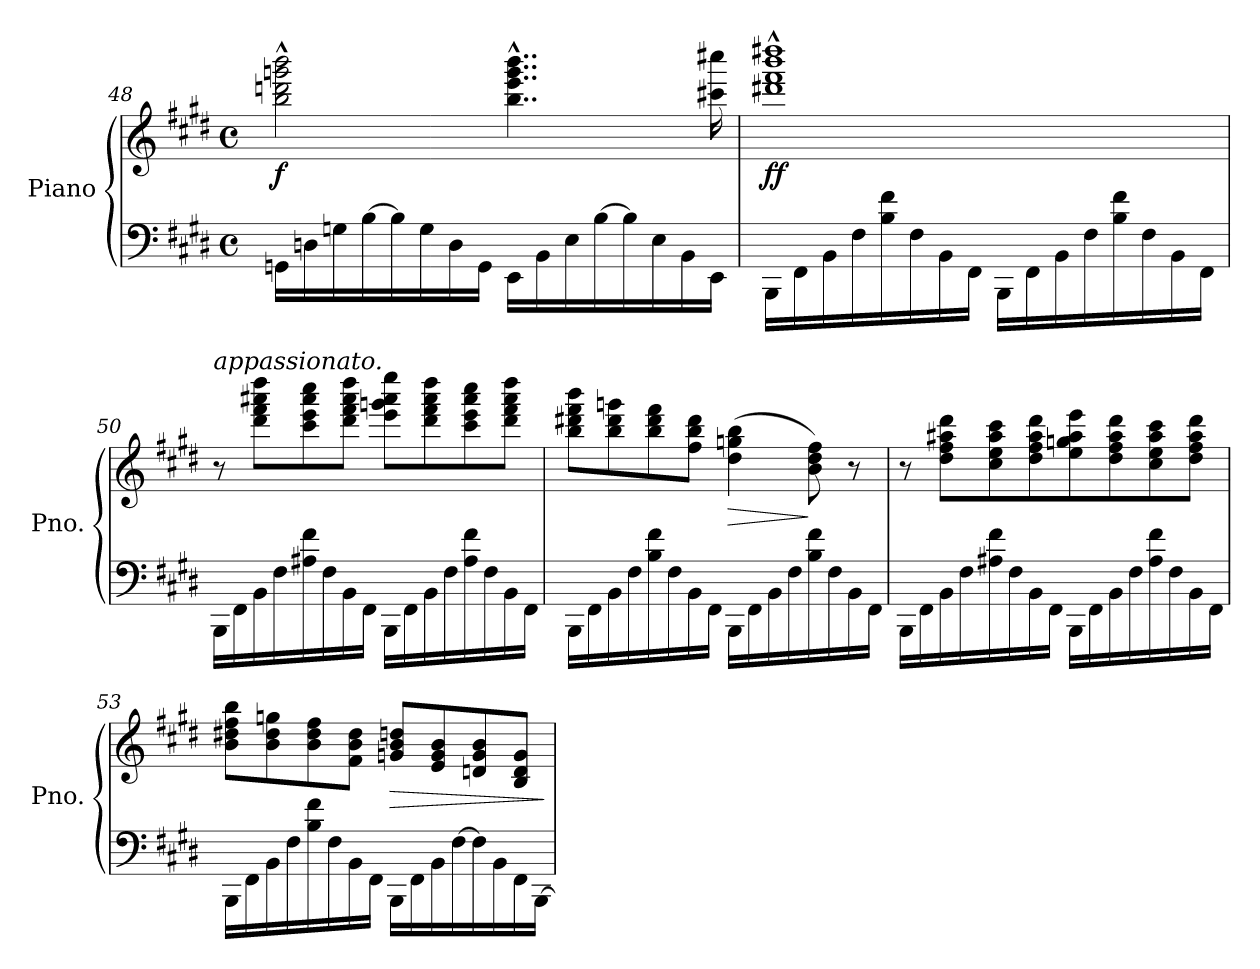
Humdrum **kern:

**kern	**kern	**dynam
*part1	*part1	*part1
*staff2	*staff1	*staff1/2
*I"Piano	*	*
*I'Pno.	*	*
*clefF4	*clefG2	*
*k[f#c#g#d#]	*k[f#c#g#d#]	*
*M4/4	*M4/4	*
*met(c)	*met(c)	*
=48	=48	=48
!	!	!LO:DY:b
16GGn\LL	2bb\^^ 2dddn\^^ 2gggn\^^ 2bbb\^^	f
16Dn\	.	.
16Gn\	.	.
[16B\	.	.
16B\]	.	.
16G\	.	.
16D\	.	.
16GG\JJ	.	.
16EE\LL	4..bb\^^ 4..eee\^^ 4..ggg\^^ 4..bbb\^^	.
16BB\	.	.
16E\	.	.
[16B\	.	.
16B\]	.	.
16E\	.	.
16BB\	.	.
16EE\JJ	16ccc#X\ 16cccc#X\	.
=49	=49	=49
!	!	!LO:DY:b
16BBB\LL	1ddd#X^^ 1fff#^^ 1bbb^^ 1dddd#X^^	ff
16FF#\	.	.
16BB\	.	.
16F#\	.	.
16B\ 16f#\	.	.
16F#\	.	.
16BB\	.	.
16FF#\JJ	.	.
16BBB\LL	.	.
16FF#\	.	.
16BB\	.	.
16F#\	.	.
16B\ 16f#\	.	.
16F#\	.	.
16BB\	.	.
16FF#\JJ	.	.
!!LO:LB:g=z
=50	=50	=50
!	!LO:TX:a:i:t=appassionato.	!
16BBB\LL	8r	.
16FF#\	.	.
16BB\	8ddd#\ 8fff#\ 8aaa#X\ 8dddd#\L	.
16F#\	.	.
16A#X\ 16f#\	8ccc#\ 8eee\ 8aaa#\ 8cccc#\	.
16F#\	.	.
16BB\	8ddd#\ 8fff#\ 8aaa#\ 8dddd#\J	.
16FF#\JJ	.	.
16BBB\LL	8eee\ 8gggn\ 8aaa#\ 8eeee\L	.
16FF#\	.	.
16BB\	8ddd#\ 8fff#\ 8aaa#\ 8dddd#\	.
16F#\	.	.
16A#\ 16f#\	8ccc#\ 8eee\ 8aaa#\ 8cccc#\	.
16F#\	.	.
16BB\	8ddd#\ 8fff#\ 8aaa#\ 8dddd#\J	.
16FF#\JJ	.	.
=51	=51	=51
16BBB\LL	8bb\ 8ddd#X\ 8fff#\ 8bbb\L	.
16FF#\	.	.
16BB\	8bb\ 8ddd#\ 8gggn\	.
16F#\	.	.
16B\ 16f#\	8bb\ 8ddd#\ 8fff#\	.
16F#\	.	.
16BB\	8ff#\ 8bb\ 8ddd#\J	.
16FF#\JJ	.	.
!	!	!LO:HP:b
16BBB\LL	(4dd#\ 4ggn\ 4bb\	>
16FF#\	.	.
16BB\	.	.
16F#\	.	.
16B\ 16f#\	8b\ 8dd#\ 8ff#\)	]
16F#\	.	.
16BB\	8r	.
16FF#\JJ	.	.
=52	=52	=52
16BBB\LL	8r	.
16FF#\	.	.
16BB\	8dd#\ 8ff#\ 8aa#X\ 8ddd#\L	.
16F#\	.	.
16A#X\ 16f#\	8cc#\ 8ee\ 8aa#\ 8ccc#\	.
16F#\	.	.
16BB\	8dd#\ 8ff#\ 8aa#\ 8ddd#\	.
16FF#\JJ	.	.
16BBB\LL	8ee\ 8ggn\ 8aa#\ 8eee\	.
16FF#\	.	.
16BB\	8dd#\ 8ff#\ 8aa#\ 8ddd#\	.
16F#\	.	.
16A#\ 16f#\	8cc#\ 8ee\ 8aa#\ 8ccc#\	.
16F#\	.	.
16BB\	8dd#\ 8ff#\ 8aa#\ 8ddd#\J	.
16FF#\JJ	.	.
=53	=53	=53
16BBB\LL	8b\ 8dd#X\ 8ff#\ 8bb\L	.
16FF#\	.	.
16BB\	8b\ 8dd#\ 8ggn\	.
16F#\	.	.
16B\ 16f#\	8b\ 8dd#\ 8ff#\	.
16F#\	.	.
16BB\	8f#\ 8b\ 8dd#\J	.
16FF#\JJ	.	.
!	!	!LO:HP:b
16BBB\LL	8gn/ 8b/ 8ddn/L	>
16FF#\	.	.
16BB\	8e/ 8g/ 8b/	.
[16F#\	.	.
16F#\]	8dn/ 8g/ 8b/	.
16BB\	.	.
16FF#\	8B/ 8d/ 8g/J	.
[16BBB\JJ	.	.
.	.	]
=	=	=
*-	*-	*-
